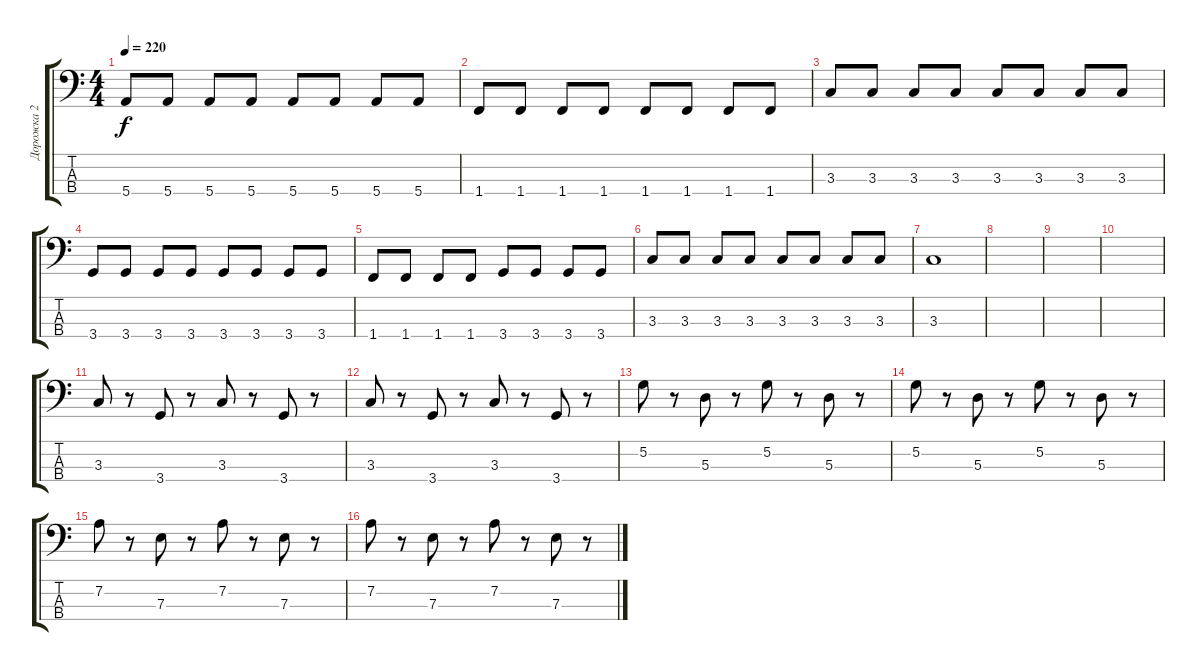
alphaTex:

\track ("Дорожка 2" "Дорожка 2") {instrument electricbasspick}
\staff {score tabs}
\tuning (G2 D2 A1 E1) {hide}
\ts (4 4)
\tempo 220
\clef f4
\ks c
5.4.8{dy f} 5.4.8 5.4.8 5.4.8 5.4.8 5.4.8 5.4.8 5.4.8 |
1.4.8 1.4.8 1.4.8 1.4.8 1.4.8 1.4.8 1.4.8 1.4.8 |
3.3.8 3.3.8 3.3.8 3.3.8 3.3.8 3.3.8 3.3.8 3.3.8 |
3.4.8 3.4.8 3.4.8 3.4.8 3.4.8 3.4.8 3.4.8 3.4.8 |
1.4.8 1.4.8 1.4.8 1.4.8 3.4.8 3.4.8 3.4.8 3.4.8 |
3.3.8 3.3.8 3.3.8 3.3.8 3.3.8 3.3.8 3.3.8 3.3.8 |
3.3.1 |
|
|
|
3.3.8 r.8 3.4.8 r.8 3.3.8 r.8 3.4.8 r.8 |
3.3.8 r.8 3.4.8 r.8 3.3.8 r.8 3.4.8 r.8 |
5.2.8 r.8 5.3.8 r.8 5.2.8 r.8 5.3.8 r.8 |
5.2.8 r.8 5.3.8 r.8 5.2.8 r.8 5.3.8 r.8 |
7.2.8 r.8 7.3.8 r.8 7.2.8 r.8 7.3.8 r.8 |
7.2.8 r.8 7.3.8 r.8 7.2.8 r.8 7.3.8 r.8
